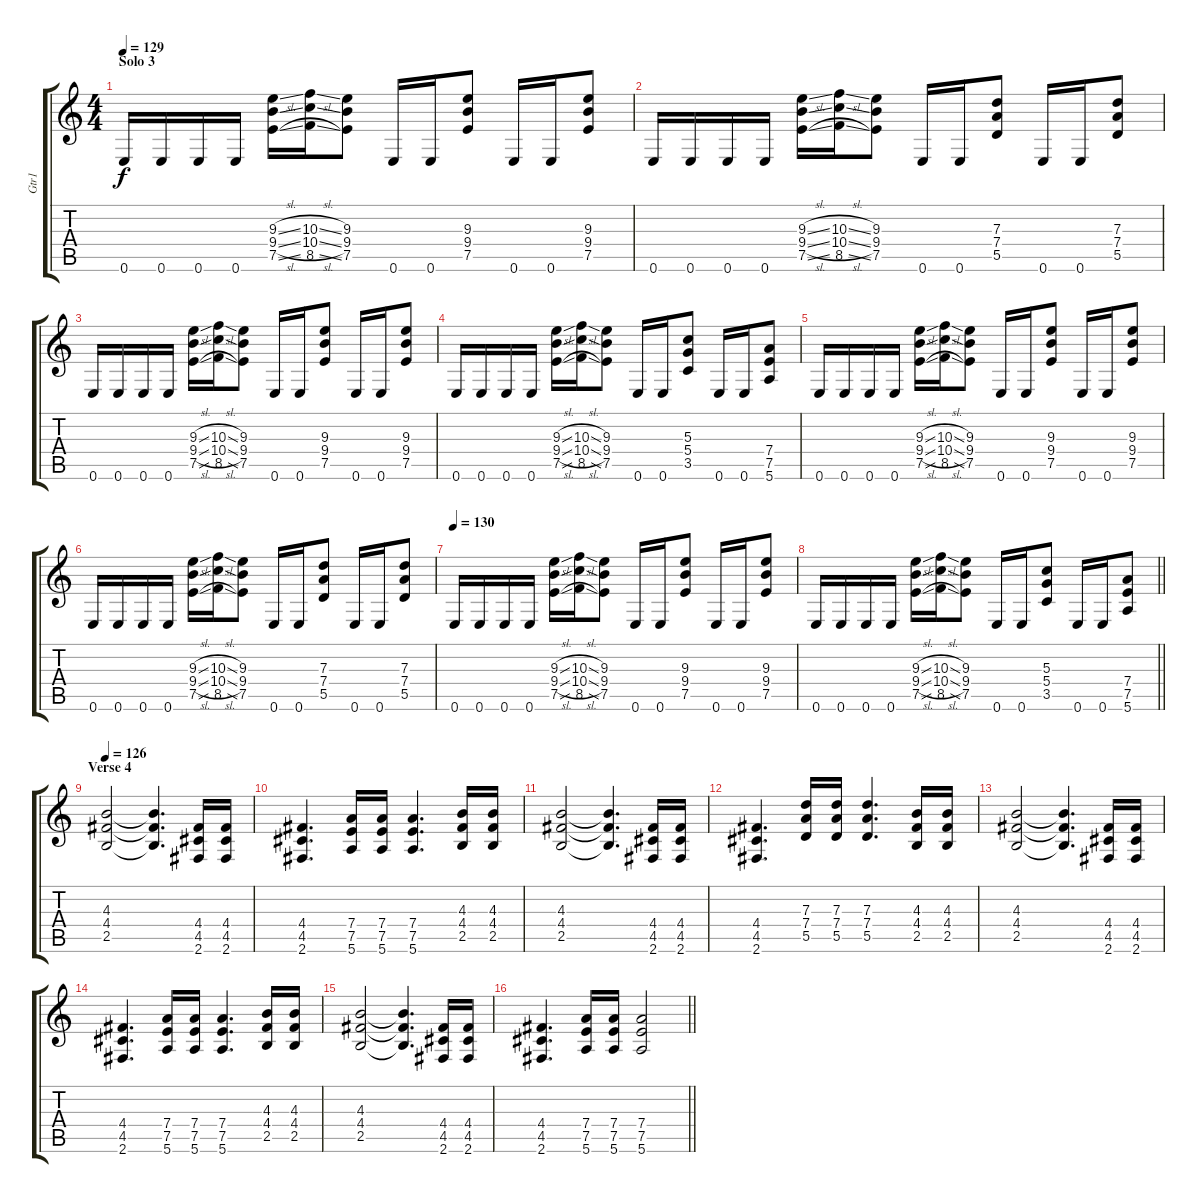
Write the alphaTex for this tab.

\track ("Gtr1" "Gtr1") {instrument distortionguitar}
\staff {score tabs}
\tuning (E4 B3 G3 D3 A2 E2) {hide}
\ts (4 4)
\section ("" "Solo 3")
\tempo 129
\clef g2
\ks c
0.6.16{dy f} 0.6.16 0.6.16 0.6.16 (9.3{sl} 9.4{sl} 7.5{sl}).16 (10.3{sl} 10.4{sl} 8.5{sl}).16 (9.3 9.4 7.5).8 0.6.16 0.6.16 (9.3 9.4 7.5).8 0.6.16 0.6.16 (9.3 9.4 7.5).8 |
0.6.16 0.6.16 0.6.16 0.6.16 (9.3{sl} 9.4{sl} 7.5{sl}).16 (10.3{sl} 10.4{sl} 8.5{sl}).16 (9.3 9.4 7.5).8 0.6.16 0.6.16 (7.3 7.4 5.5).8 0.6.16 0.6.16 (7.3 7.4 5.5).8 |
0.6.16 0.6.16 0.6.16 0.6.16 (9.3{sl} 9.4{sl} 7.5{sl}).16 (10.3{sl} 10.4{sl} 8.5{sl}).16 (9.3 9.4 7.5).8 0.6.16 0.6.16 (9.3 9.4 7.5).8 0.6.16 0.6.16 (9.3 9.4 7.5).8 |
0.6.16 0.6.16 0.6.16 0.6.16 (9.3{sl} 9.4{sl} 7.5{sl}).16 (10.3{sl} 10.4{sl} 8.5{sl}).16 (9.3 9.4 7.5).8 0.6.16 0.6.16 (5.3 5.4 3.5).8 0.6.16 0.6.16 (7.4 7.5 5.6).8 |
0.6.16 0.6.16 0.6.16 0.6.16 (9.3{sl} 9.4{sl} 7.5{sl}).16 (10.3{sl} 10.4{sl} 8.5{sl}).16 (9.3 9.4 7.5).8 0.6.16 0.6.16 (9.3 9.4 7.5).8 0.6.16 0.6.16 (9.3 9.4 7.5).8 |
0.6.16 0.6.16 0.6.16 0.6.16 (9.3{sl} 9.4{sl} 7.5{sl}).16 (10.3{sl} 10.4{sl} 8.5{sl}).16 (9.3 9.4 7.5).8 0.6.16 0.6.16 (7.3 7.4 5.5).8 0.6.16 0.6.16 (7.3 7.4 5.5).8 |
\tempo 130
0.6.16 0.6.16 0.6.16 0.6.16 (9.3{sl} 9.4{sl} 7.5{sl}).16 (10.3{sl} 10.4{sl} 8.5{sl}).16 (9.3 9.4 7.5).8 0.6.16 0.6.16 (9.3 9.4 7.5).8 0.6.16 0.6.16 (9.3 9.4 7.5).8 |
\barLineRight lightlight
0.6.16 0.6.16 0.6.16 0.6.16 (9.3{sl} 9.4{sl} 7.5{sl}).16 (10.3{sl} 10.4{sl} 8.5{sl}).16 (9.3 9.4 7.5).8 0.6.16 0.6.16 (5.3 5.4 3.5).8 0.6.16 0.6.16 (7.4 7.5 5.6).8 |
\section ("" "Verse 4")
\tempo 126
(4.3 4.4 2.5).2 (4.3{t} 4.4{t} 2.5{t}).4{d} (4.4 4.5 2.6).16 (4.4 4.5 2.6).16 |
(4.4 4.5 2.6).4{d} (7.4 7.5 5.6).16 (7.4 7.5 5.6).16 (7.4 7.5 5.6).4{d} (4.3 4.4 2.5).16 (4.3 4.4 2.5).16 |
(4.3 4.4 2.5).2 (4.3{t} 4.4{t} 2.5{t}).4{d} (4.4 4.5 2.6).16 (4.4 4.5 2.6).16 |
(4.4 4.5 2.6).4{d} (7.3 7.4 5.5).16 (7.3 7.4 5.5).16 (7.3 7.4 5.5).4{d} (4.3 4.4 2.5).16 (4.3 4.4 2.5).16 |
(4.3 4.4 2.5).2 (4.3{t} 4.4{t} 2.5{t}).4{d} (4.4 4.5 2.6).16 (4.4 4.5 2.6).16 |
(4.4 4.5 2.6).4{d} (7.4 7.5 5.6).16 (7.4 7.5 5.6).16 (7.4 7.5 5.6).4{d} (4.3 4.4 2.5).16 (4.3 4.4 2.5).16 |
(4.3 4.4 2.5).2 (4.3{t} 4.4{t} 2.5{t}).4{d} (4.4 4.5 2.6).16 (4.4 4.5 2.6).16 |
\barLineRight lightlight
(4.4 4.5 2.6).4{d} (7.4 7.5 5.6).16 (7.4 7.5 5.6).16 (7.4 7.5 5.6).2
